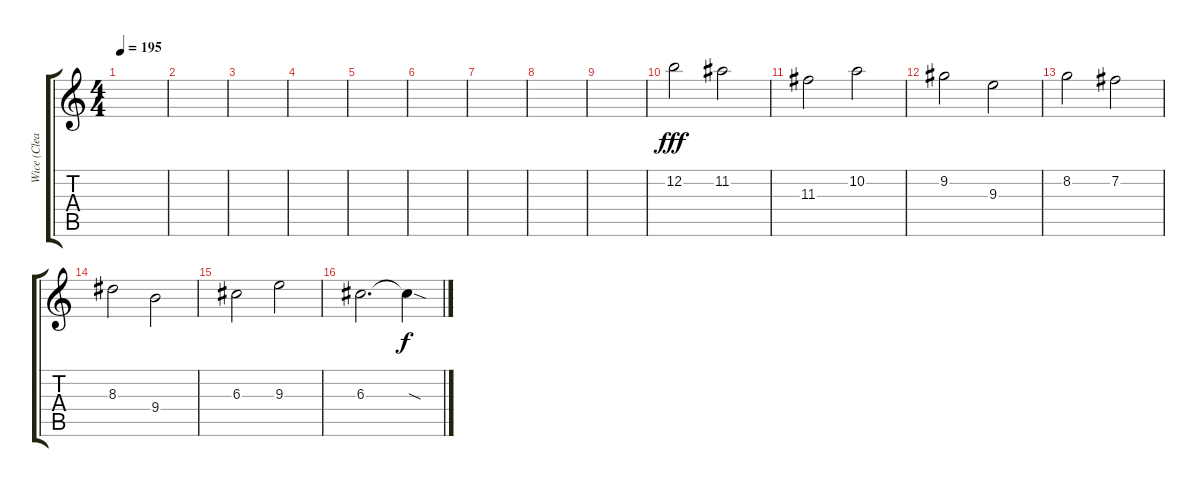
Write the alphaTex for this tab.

\track ("Wice (Clean)" "Wice (Clea") {instrument electricguitarclean}
\staff {score tabs}
\tuning (E4 B3 G3 D3 A2 E2) {hide}
\ts (4 4)
\tempo 195
\clef g2
\ks c
|
|
|
|
|
|
|
|
|
12.2.2{dy fff volume 16 instrument distortionguitar} 11.2.2 |
11.3.2 10.2.2 |
9.2.2 9.3.2 |
8.2.2 7.2.2 |
8.3.2 9.4.2 |
6.3.2 9.3.2 |
6.3.2{d} 6.3{sod t}.4{dy f}
